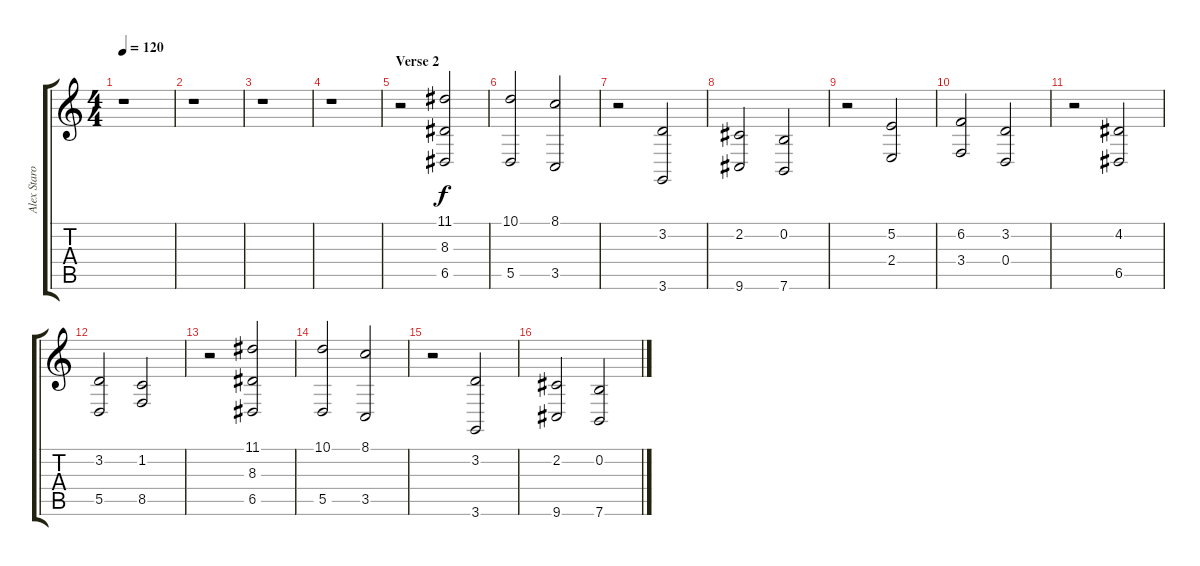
\track ("Alex Staropoli - String Ensemble" "Alex Staro") {instrument stringensemble1}
\staff {score tabs}
\tuning (E4 B3 G3 D3 A2 E2) {hide}
\ts (4 4)
\tempo 120
\clef g2
\ks c
r.1{dy f} |
r.1 |
r.1 |
r.1 |
\section ("" "Verse 2")
r.2{volume 10 instrument choiraahs} (11.1 8.3 6.5).2 |
(10.1 5.5).2 (8.1 3.5).2 |
r.2 (3.2 3.6).2 |
(2.2 9.6).2 (0.2 7.6).2 |
r.2 (5.2 2.4).2 |
(6.2 3.4).2 (3.2 0.4).2 |
r.2 (4.2 6.5).2 |
(3.2 5.5).2 (1.2 8.5).2 |
r.2{instrument choiraahs} (11.1 8.3 6.5).2 |
(10.1 5.5).2 (8.1 3.5).2 |
r.2 (3.2 3.6).2 |
(2.2 9.6).2 (0.2 7.6).2
